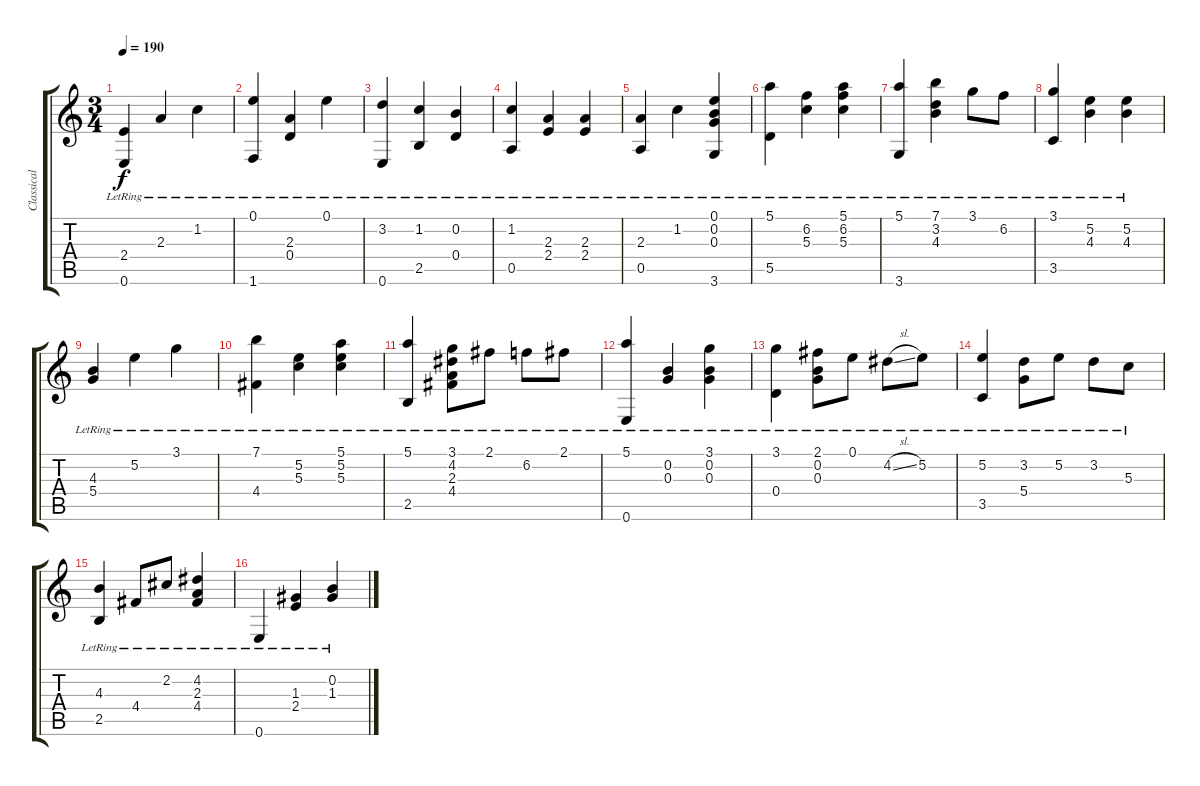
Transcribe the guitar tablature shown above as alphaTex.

\track ("Classical Guitar" "Classical ") {instrument acousticguitarnylon}
\staff {score tabs}
\tuning (E4 B3 G3 D3 A2 E2) {hide}
\ts (3 4)
\tempo 190
\clef g2
\ks c
(2.4{lr} 0.6{lr}).4{dy f} 2.3{lr}.4 1.2{lr}.4 |
(0.1{lr} 1.6{lr}).4 (2.3{lr} 0.4{lr}).4 0.1{lr}.4 |
(3.2{lr} 0.6{lr}).4 (1.2{lr} 2.5{lr}).4 (0.2{lr} 0.4{lr}).4 |
(1.2{lr} 0.5{lr}).4 (2.3{lr} 2.4{lr}).4 (2.3{lr} 2.4{lr}).4 |
(2.3{lr} 0.5{lr}).4 1.2{lr}.4 (0.1{lr} 0.2{lr} 0.3{lr} 3.6{lr}).4 |
(5.1{lr} 5.5{lr}).4 (6.2{lr} 5.3{lr}).4 (5.1{lr} 6.2{lr} 5.3{lr}).4 |
(5.1{lr} 3.6{lr}).4 (7.1{lr} 3.2{lr} 4.3{lr}).4 3.1{lr}.8 6.2{lr}.8 |
(3.1{lr} 3.5{lr}).4 (5.2{lr} 4.3{lr}).4 (5.2{lr} 4.3{lr}).4 |
(4.3{lr} 5.4{lr}).4 5.2{lr}.4 3.1{lr}.4 |
(7.1{lr} 4.4{lr}).4 (5.2{lr} 5.3{lr}).4 (5.1{lr} 5.2{lr} 5.3{lr}).4 |
(5.1{lr} 2.5{lr}).4 (3.1{lr} 4.2{lr} 2.3{lr} 4.4{lr}).8 2.1{lr}.8 6.2{lr}.8 2.1{lr}.8 |
(5.1{lr} 0.6{lr}).4 (0.2{lr} 0.3{lr}).4 (3.1{lr} 0.2{lr} 0.3{lr}).4 |
(3.1{lr} 0.4{lr}).4 (2.1{lr} 0.2{lr} 0.3{lr}).8 0.1{lr}.8 4.2{sl lr}.8 5.2{lr}.8 |
(5.2{lr} 3.5{lr}).4 (3.2{lr} 5.4{lr}).8 5.2{lr}.8 3.2{lr}.8 5.3{lr}.8 |
(4.3{lr} 2.5{lr}).4 4.4{lr}.8 2.2{lr}.8 (4.2{lr} 2.3{lr} 4.4{lr}).4 |
0.6{lr}.4 (1.3{lr} 2.4{lr}).4 (0.2{lr} 1.3{lr}).4
